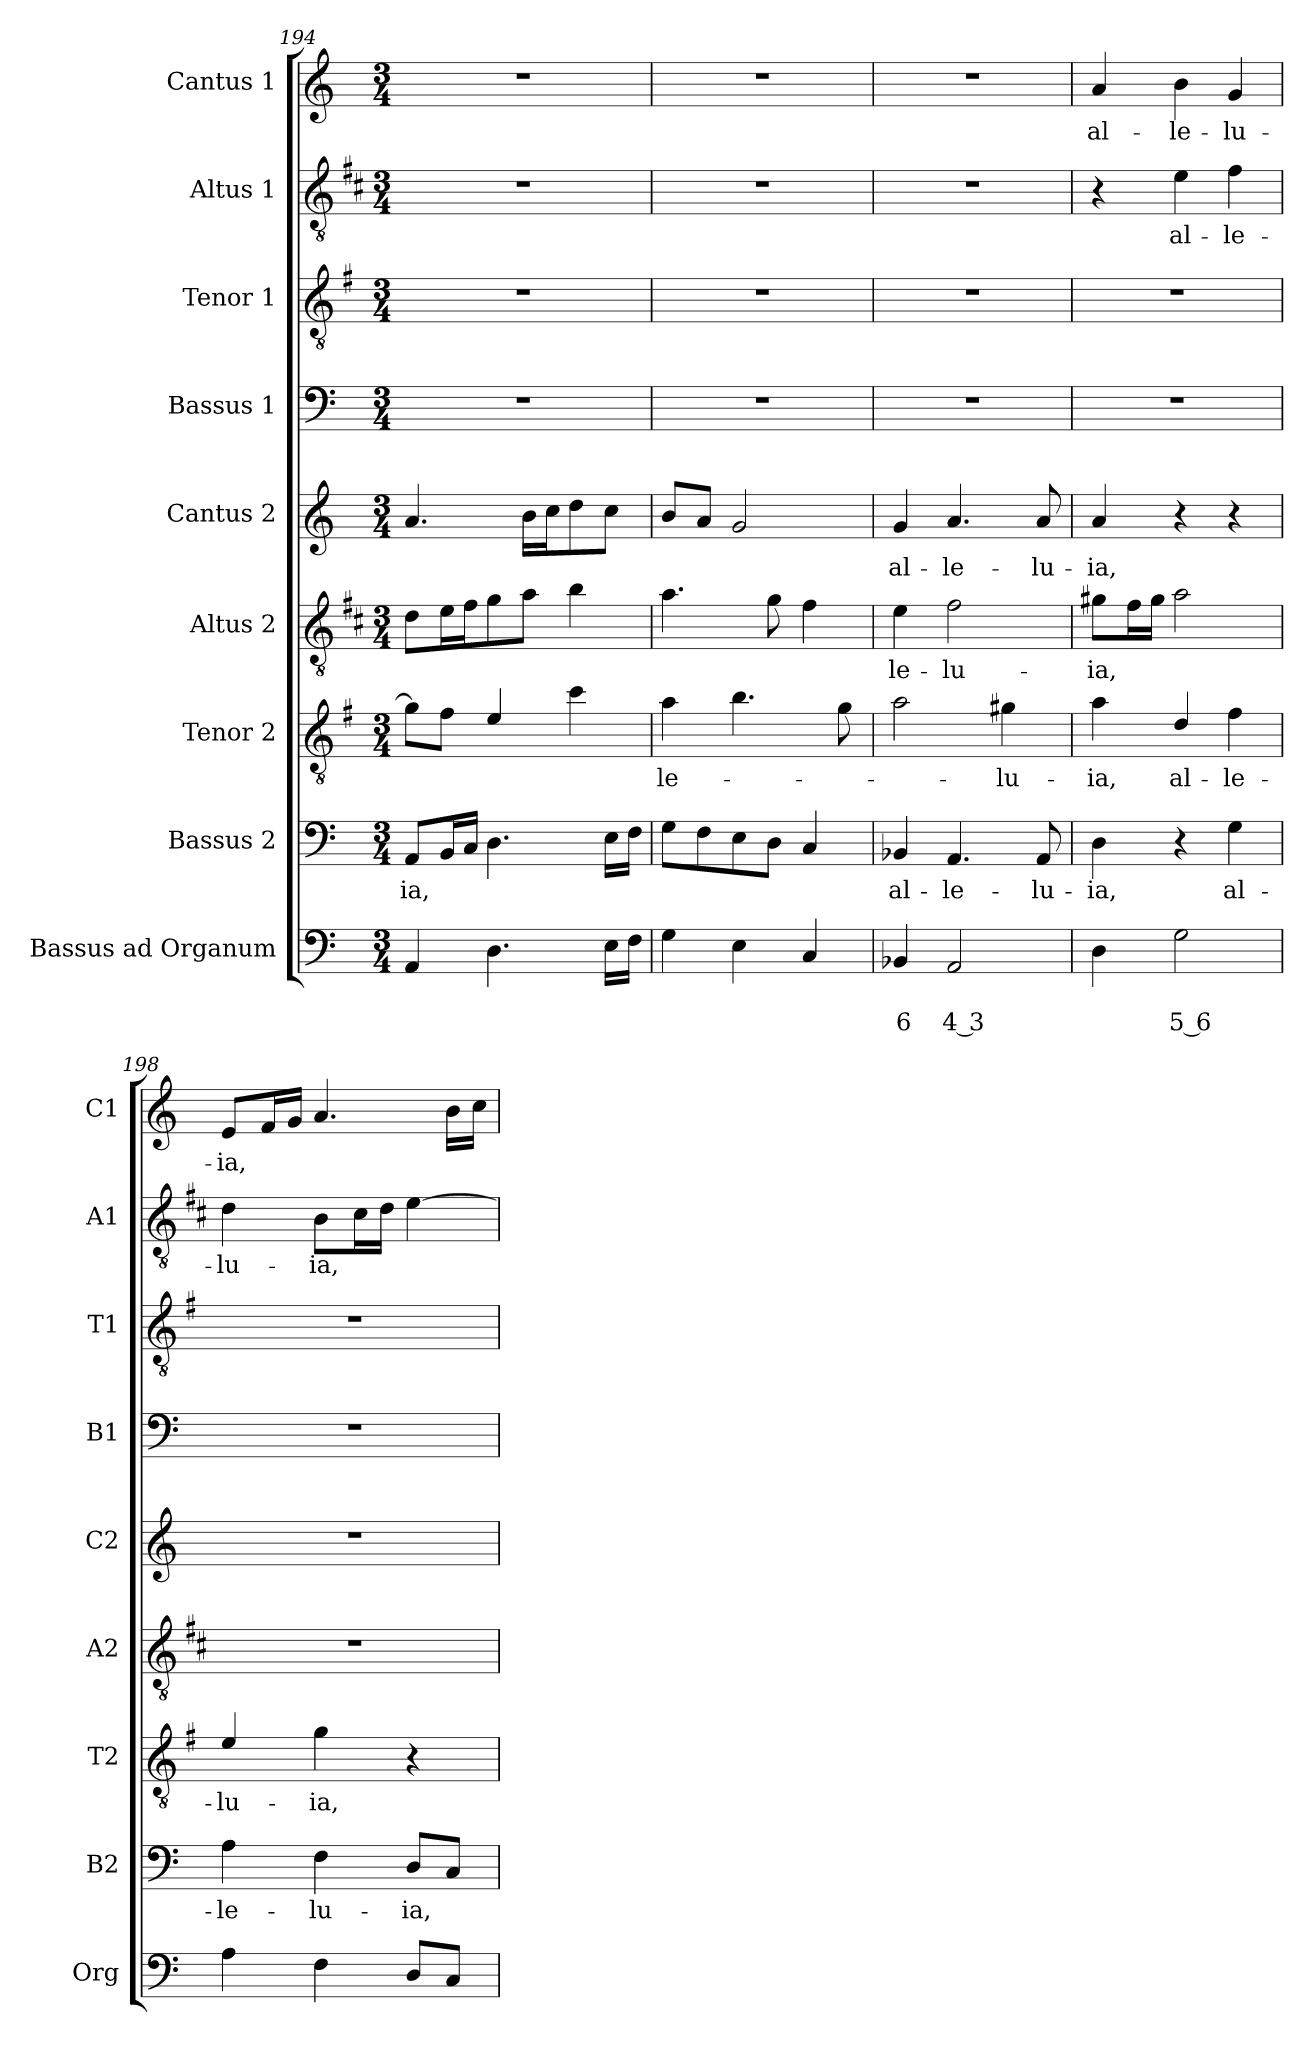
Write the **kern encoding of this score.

**kern	**text	**text	**kern	**text	**kern	**text	**kern	**text	**kern	**text	**kern	**kern	**kern	**text	**kern	**text
*part9	*part9	*part9	*part8	*part8	*part7	*part7	*part6	*part6	*part5	*part5	*part4	*part3	*part2	*part2	*part1	*part1
*staff9	*staff9	*staff9	*staff8	*staff8	*staff7	*staff7	*staff6	*staff6	*staff5	*staff5	*staff4	*staff3	*staff2	*staff2	*staff1	*staff1
*I"Bassus ad Organum	*	*	*I"Bassus 2	*	*I"Tenor 2	*	*I"Altus 2	*	*I"Cantus 2	*	*I"Bassus 1	*I"Tenor 1	*I"Altus 1	*	*I"Cantus 1	*
*I'Org	*	*	*I'B2	*	*I'T2	*	*I'A2	*	*I'C2	*	*I'B1	*I'T1	*I'A1	*	*I'C1	*
*clefF4	*	*	*clefF4	*	*clefGv2	*	*clefGv2	*	*clefG2	*	*clefF4	*clefGv2	*clefGv2	*	*clefG2	*
*	*	*	*	*	*ITrd4c7	*	*ITrd1c2	*	*	*	*	*ITrd4c7	*ITrd1c2	*	*	*
*k[]	*	*	*k[]	*	*k[]	*	*k[]	*	*k[]	*	*k[]	*k[]	*k[]	*	*k[]	*
*C:	*	*	*C:	*	*C:	*	*C:	*	*C:	*	*C:	*C:	*C:	*	*C:	*
*M3/4	*	*	*M3/4	*	*M3/4	*	*M3/4	*	*M3/4	*	*M3/4	*M3/4	*M3/4	*	*M3/4	*
=194	=194	=194	=194	=194	=194	=194	=194	=194	=194	=194	=194	=194	=194	=194	=194	=194
!	!	!	!	!LO:LY:b	!	!	!	!	!	!	!	!	!	!	!	!
4AA/	.	.	8AA/L	-ia,	8c\L]	.	8c\L	.	4.a/	.	2.r	2.r	2.r	.	2.r	.
.	.	.	16BB/L	.	8B\J	.	16d\L	.	.	.	.	.	.	.	.	.
.	.	.	16C/JJ	.	.	.	16e\J	.	.	.	.	.	.	.	.	.
4.D\	.	.	4.D\	.	4A/	.	8f\	.	.	.	.	.	.	.	.	.
.	.	.	.	.	.	.	8g\J	.	16b\LL	.	.	.	.	.	.	.
.	.	.	.	.	.	.	.	.	16cc\J	.	.	.	.	.	.	.
.	.	.	.	.	4f\	.	4a\	.	8dd\	.	.	.	.	.	.	.
16E\LL	.	.	16E\LL	.	.	.	.	.	8cc\J	.	.	.	.	.	.	.
16F\JJ	.	.	16F\JJ	.	.	.	.	.	.	.	.	.	.	.	.	.
=195	=195	=195	=195	=195	=195	=195	=195	=195	=195	=195	=195	=195	=195	=195	=195	=195
!	!	!	!	!	!	!LO:LY:b	!	!	!	!	!	!	!	!	!	!
4G\	.	.	8G\L	.	4d\	-le-	4.g\	.	8b/L	.	2.r	2.r	2.r	.	2.r	.
.	.	.	8F\	.	.	.	.	.	8a/J	.	.	.	.	.	.	.
4E\	.	.	8E\	.	4.e\	.	.	.	2g/	.	.	.	.	.	.	.
.	.	.	8D\J	.	.	.	8f\	.	.	.	.	.	.	.	.	.
4C/	.	.	4C/	.	.	.	4e\	.	.	.	.	.	.	.	.	.
.	.	.	.	.	8c\	.	.	.	.	.	.	.	.	.	.	.
!!LO:LB:g=z
=196	=196	=196	=196	=196	=196	=196	=196	=196	=196	=196	=196	=196	=196	=196	=196	=196
!	!	!LO:LY:b	!	!LO:LY:b	!	!	!	!LO:LY:b	!	!LO:LY:b	!	!	!	!	!	!
4BB-X/	.	6	4BB-X/	al-	2d\	.	4d\	-le-	4g/	al-	2.r	2.r	2.r	.	2.r	.
!	!	!LO:LY:b	!	!LO:LY:b	!	!	!	!LO:LY:b	!	!LO:LY:b	!	!	!	!	!	!
2AA/	.	4 3	4.AA/	-le-	.	.	2e\	-lu-	4.a/	-le-	.	.	.	.	.	.
!	!	!	!	!	!	!LO:LY:b	!	!	!	!	!	!	!	!	!	!
.	.	.	.	.	4c#X\	-lu-	.	.	.	.	.	.	.	.	.	.
!	!	!	!	!LO:LY:b	!	!	!	!	!	!LO:LY:b	!	!	!	!	!	!
.	.	.	8AA/	-lu-	.	.	.	.	8a/	-lu-	.	.	.	.	.	.
=197	=197	=197	=197	=197	=197	=197	=197	=197	=197	=197	=197	=197	=197	=197	=197	=197
!	!	!	!	!LO:LY:b	!	!LO:LY:b	!	!LO:LY:b	!	!LO:LY:b	!	!	!	!	!	!LO:LY:b
4D\	.	.	4D\	-ia,	4d\	-ia,	8f#X\L	-ia,	4a/	-ia,	2.r	2.r	4r	.	4a/	al-
.	.	.	.	.	.	.	16e\L	.	.	.	.	.	.	.	.	.
.	.	.	.	.	.	.	16f#\JJ	.	.	.	.	.	.	.	.	.
!	!	!LO:LY:b	!	!	!	!LO:LY:b	!	!	!	!	!	!	!	!LO:LY:b	!	!LO:LY:b
2G\	.	5 6	4r	.	4G/	al-	2g\	.	4r	.	.	.	4d\	al-	4b\	-le-
!	!	!	!	!LO:LY:b	!	!LO:LY:b	!	!	!	!	!	!	!	!LO:LY:b	!	!LO:LY:b
.	.	.	4G\	al-	4B\	-le-	.	.	4r	.	.	.	4e\	-le-	4g/	-lu-
=198	=198	=198	=198	=198	=198	=198	=198	=198	=198	=198	=198	=198	=198	=198	=198	=198
!	!	!	!	!LO:LY:b	!	!LO:LY:b	!	!	!	!	!	!	!	!LO:LY:b	!	!LO:LY:b
4A\	.	.	4A\	-le-	4A/	-lu-	2.r	.	2.r	.	2.r	2.r	4c\	-lu-	8e/L	-ia,
.	.	.	.	.	.	.	.	.	.	.	.	.	.	.	16f/L	.
.	.	.	.	.	.	.	.	.	.	.	.	.	.	.	16g/JJ	.
!	!	!	!	!LO:LY:b	!	!LO:LY:b	!	!	!	!	!	!	!	!LO:LY:b	!	!
4F\	.	.	4F\	-lu-	4c\	-ia,	.	.	.	.	.	.	8A\L	-ia,	4.a/	.
.	.	.	.	.	.	.	.	.	.	.	.	.	16B\L	.	.	.
.	.	.	.	.	.	.	.	.	.	.	.	.	16c\JJ	.	.	.
!	!	!	!	!LO:LY:b	!	!	!	!	!	!	!	!	!	!	!	!
8D/L	.	.	8D/L	-ia,	4r	.	.	.	.	.	.	.	[4d\	.	.	.
8C/J	.	.	8C/J	.	.	.	.	.	.	.	.	.	.	.	16b\LL	.
.	.	.	.	.	.	.	.	.	.	.	.	.	.	.	16cc\JJ	.
=	=	=	=	=	=	=	=	=	=	=	=	=	=	=	=	=
*-	*-	*-	*-	*-	*-	*-	*-	*-	*-	*-	*-	*-	*-	*-	*-	*-
